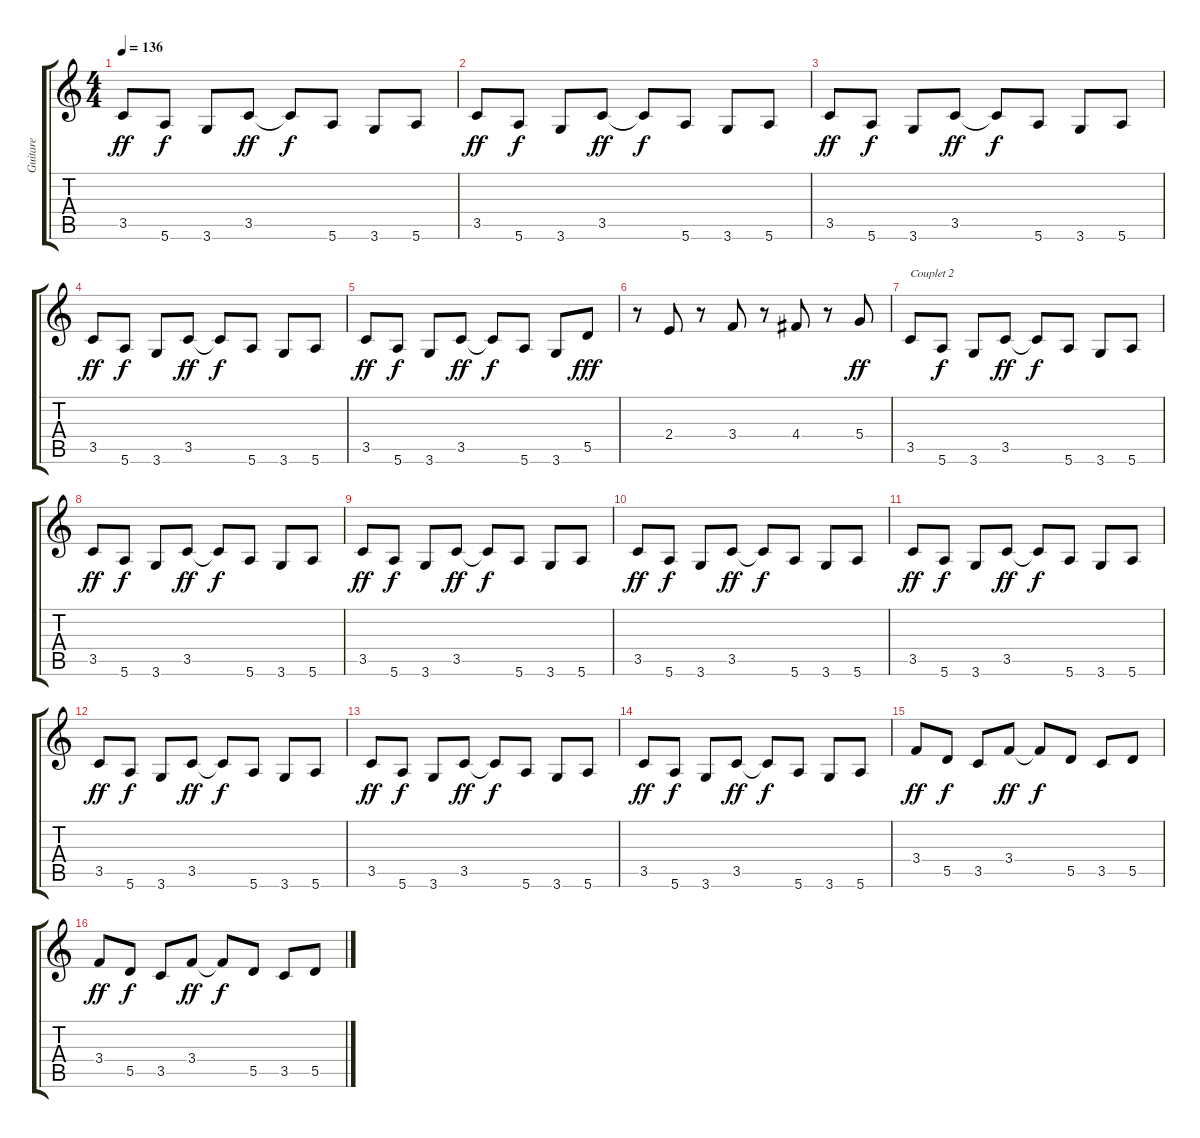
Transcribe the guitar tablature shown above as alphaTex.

\track ("Guitare" "Guitare") {instrument electricguitarjazz}
\staff {score tabs}
\tuning (E4 B3 G3 D3 A2 E2) {hide}
\ts (4 4)
\tempo 136
\clef g2
\ks c
3.5.8{dy ff} 5.6.8{dy f} 3.6.8 3.5.8{dy ff} 3.5{t}.8{dy f} 5.6.8 3.6.8 5.6.8 |
3.5.8{dy ff} 5.6.8{dy f} 3.6.8 3.5.8{dy ff} 3.5{t}.8{dy f} 5.6.8 3.6.8 5.6.8 |
3.5.8{dy ff} 5.6.8{dy f} 3.6.8 3.5.8{dy ff} 3.5{t}.8{dy f} 5.6.8 3.6.8 5.6.8 |
3.5.8{dy ff} 5.6.8{dy f} 3.6.8 3.5.8{dy ff} 3.5{t}.8{dy f} 5.6.8 3.6.8 5.6.8 |
3.5.8{dy ff} 5.6.8{dy f} 3.6.8 3.5.8{dy ff} 3.5{t}.8{dy f} 5.6.8 3.6.8 5.5.8{dy fff} |
r.8 2.4.8 r.8 3.4.8 r.8 4.4.8 r.8 5.4.8{dy ff} |
3.5.8{txt "Couplet 2"} 5.6.8{dy f} 3.6.8 3.5.8{dy ff} 3.5{t}.8{dy f} 5.6.8 3.6.8 5.6.8 |
3.5.8{dy ff} 5.6.8{dy f} 3.6.8 3.5.8{dy ff} 3.5{t}.8{dy f} 5.6.8 3.6.8 5.6.8 |
3.5.8{dy ff} 5.6.8{dy f} 3.6.8 3.5.8{dy ff} 3.5{t}.8{dy f} 5.6.8 3.6.8 5.6.8 |
3.5.8{dy ff} 5.6.8{dy f} 3.6.8 3.5.8{dy ff} 3.5{t}.8{dy f} 5.6.8 3.6.8 5.6.8 |
3.5.8{dy ff} 5.6.8{dy f} 3.6.8 3.5.8{dy ff} 3.5{t}.8{dy f} 5.6.8 3.6.8 5.6.8 |
3.5.8{dy ff} 5.6.8{dy f} 3.6.8 3.5.8{dy ff} 3.5{t}.8{dy f} 5.6.8 3.6.8 5.6.8 |
3.5.8{dy ff} 5.6.8{dy f} 3.6.8 3.5.8{dy ff} 3.5{t}.8{dy f} 5.6.8 3.6.8 5.6.8 |
3.5.8{dy ff} 5.6.8{dy f} 3.6.8 3.5.8{dy ff} 3.5{t}.8{dy f} 5.6.8 3.6.8 5.6.8 |
3.4.8{dy ff} 5.5.8{dy f} 3.5.8 3.4.8{dy ff} 3.4{t}.8{dy f} 5.5.8 3.5.8 5.5.8 |
3.4.8{dy ff} 5.5.8{dy f} 3.5.8 3.4.8{dy ff} 3.4{t}.8{dy f} 5.5.8 3.5.8 5.5.8
